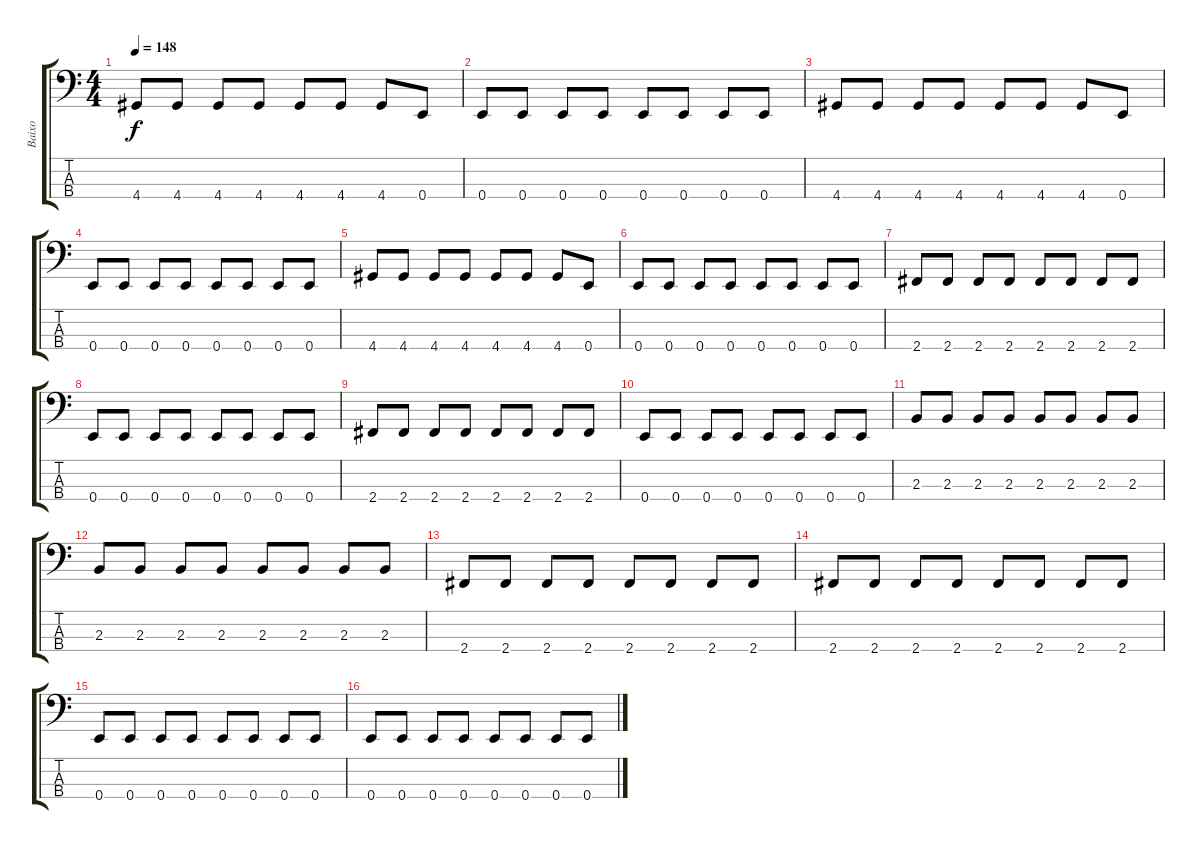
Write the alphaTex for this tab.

\track ("Baixo" "Baixo") {instrument electricbassfinger}
\staff {score tabs}
\tuning (G2 D2 A1 E1) {hide}
\ts (4 4)
\tempo 148
\clef f4
\ks c
4.4.8{dy f} 4.4.8 4.4.8 4.4.8 4.4.8 4.4.8 4.4.8 0.4.8 |
0.4.8 0.4.8 0.4.8 0.4.8 0.4.8 0.4.8 0.4.8 0.4.8 |
4.4.8 4.4.8 4.4.8 4.4.8 4.4.8 4.4.8 4.4.8 0.4.8 |
0.4.8 0.4.8 0.4.8 0.4.8 0.4.8 0.4.8 0.4.8 0.4.8 |
4.4.8 4.4.8 4.4.8 4.4.8 4.4.8 4.4.8 4.4.8 0.4.8 |
0.4.8 0.4.8 0.4.8 0.4.8 0.4.8 0.4.8 0.4.8 0.4.8 |
2.4.8 2.4.8 2.4.8 2.4.8 2.4.8 2.4.8 2.4.8 2.4.8 |
0.4.8 0.4.8 0.4.8 0.4.8 0.4.8 0.4.8 0.4.8 0.4.8 |
2.4.8 2.4.8 2.4.8 2.4.8 2.4.8 2.4.8 2.4.8 2.4.8 |
0.4.8 0.4.8 0.4.8 0.4.8 0.4.8 0.4.8 0.4.8 0.4.8 |
2.3.8 2.3.8 2.3.8 2.3.8 2.3.8 2.3.8 2.3.8 2.3.8 |
2.3.8 2.3.8 2.3.8 2.3.8 2.3.8 2.3.8 2.3.8 2.3.8 |
2.4.8 2.4.8 2.4.8 2.4.8 2.4.8 2.4.8 2.4.8 2.4.8 |
2.4.8 2.4.8 2.4.8 2.4.8 2.4.8 2.4.8 2.4.8 2.4.8 |
0.4.8 0.4.8 0.4.8 0.4.8 0.4.8 0.4.8 0.4.8 0.4.8 |
0.4.8 0.4.8 0.4.8 0.4.8 0.4.8 0.4.8 0.4.8 0.4.8
